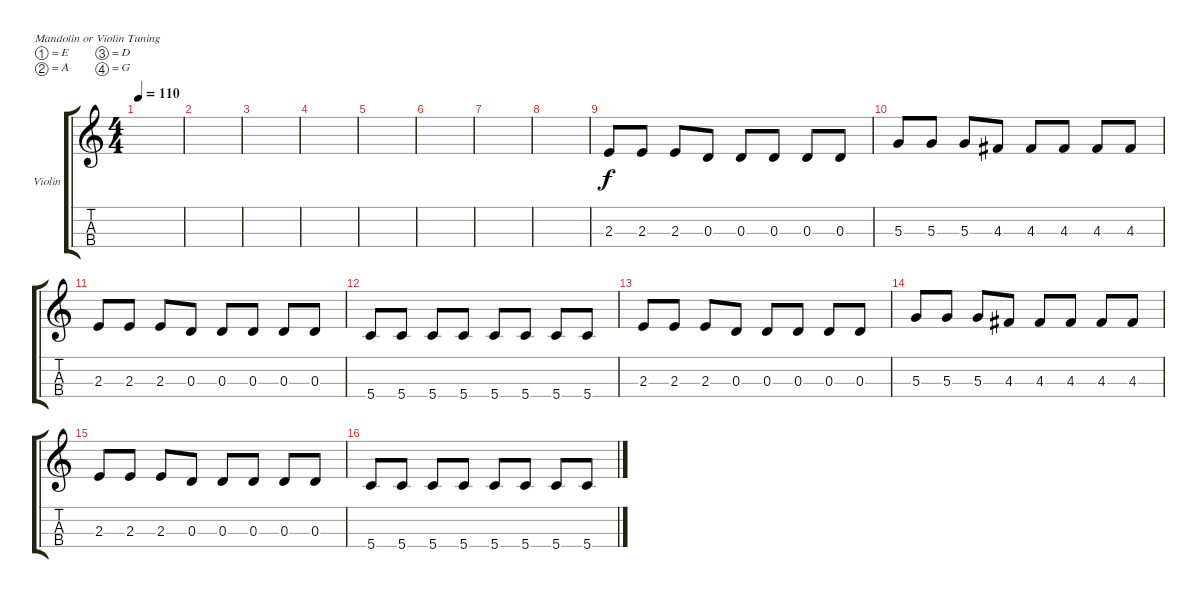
\defaultSystemsLayout 4
\bracketExtendMode groupsimilarinstruments
\firstSystemTrackNameOrientation horizontal
\otherSystemsTrackNameOrientation horizontal
\track ("Violin" "Violin") {instrument violin}
\staff {score tabs}
\tuning (E5 A4 D4 G3)
\ts (4 4)
\tempo 110
\clef g2
\scale
0.487395
\ks c
|
\scale
0.256303 |
\scale
0.256303 |
\scale
0.333333 |
\scale
0.333333 |
\scale
0.333333 |
\scale
0.333333 |
\scale
0.333333 |
\scale
0.333333 2.3.8 2.3.8 2.3.8 0.3.8 0.3.8 0.3.8 0.3.8 0.3.8 |
\scale
0.333333 5.3.8 5.3.8 5.3.8 4.3.8 4.3.8 4.3.8 4.3.8 4.3.8 |
\scale
0.333333 2.3.8 2.3.8 2.3.8 0.3.8 0.3.8 0.3.8 0.3.8 0.3.8 |
\scale
0.333333 5.4.8 5.4.8 5.4.8 5.4.8 5.4.8 5.4.8 5.4.8 5.4.8 |
\scale
0.333333 2.3.8 2.3.8 2.3.8 0.3.8 0.3.8 0.3.8 0.3.8 0.3.8 |
\scale
0.333333 5.3.8 5.3.8 5.3.8 4.3.8 4.3.8 4.3.8 4.3.8 4.3.8 |
\scale
0.333333 2.3.8 2.3.8 2.3.8 0.3.8 0.3.8 0.3.8 0.3.8 0.3.8 |
\scale
0.333333 5.4.8 5.4.8 5.4.8 5.4.8 5.4.8 5.4.8 5.4.8 5.4.8
